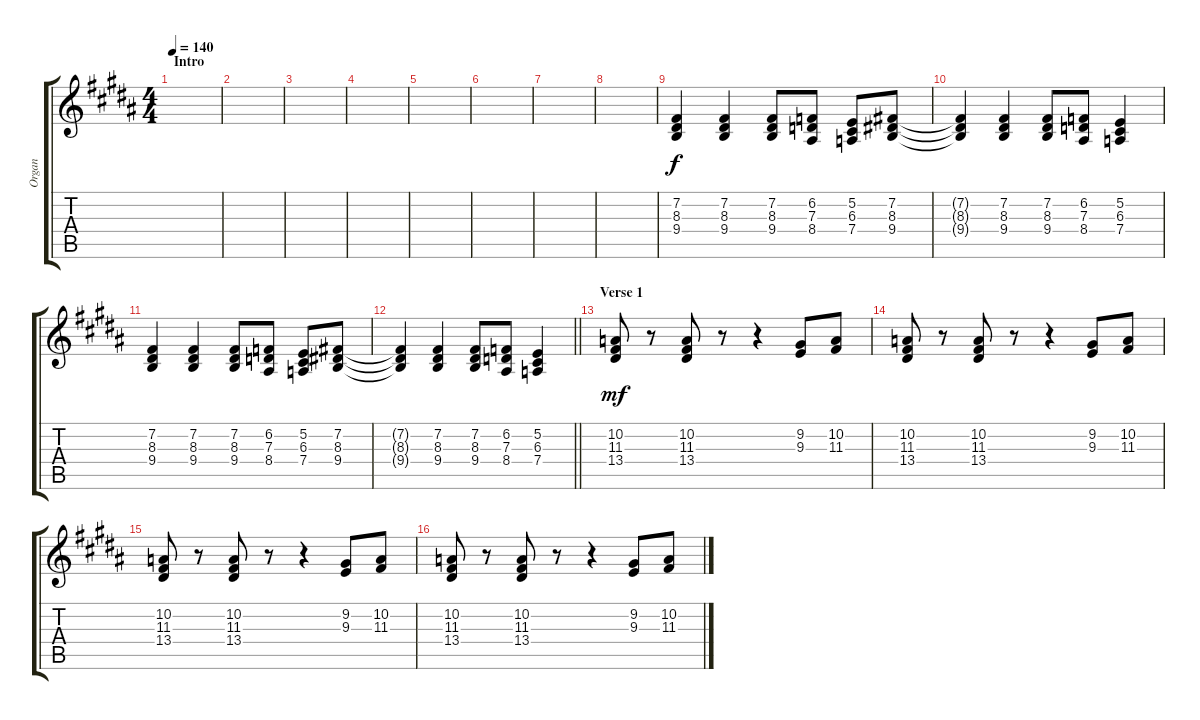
\track ("Organ" "Organ") {instrument drawbarorgan bank 255}
\staff {score tabs}
\tuning (E4 B3 G3 D3 A2 E2) {hide}
\ts (4 4)
\section ("" "Intro")
\tempo 140
\clef g2
\ks b
|
|
|
|
|
|
|
|
(7.2 8.3 9.4).4 (7.2 8.3 9.4).4 (7.2 8.3 9.4).8 (6.2 7.3 8.4).8 (5.2 6.3 7.4).8 (7.2 8.3 9.4).8 |
(7.2{t} 8.3{t} 9.4{t}).4 (7.2 8.3 9.4).4 (7.2 8.3 9.4).8 (6.2 7.3 8.4).8 (5.2 6.3 7.4).4 |
(7.2 8.3 9.4).4 (7.2 8.3 9.4).4 (7.2 8.3 9.4).8 (6.2 7.3 8.4).8 (5.2 6.3 7.4).8 (7.2 8.3 9.4).8 |
\barLineRight lightlight
(7.2{t} 8.3{t} 9.4{t}).4 (7.2 8.3 9.4).4 (7.2 8.3 9.4).8 (6.2 7.3 8.4).8 (5.2 6.3 7.4).4 |
\section ("" "Verse 1")
(10.2 11.3 13.4).8{dy mf} r.8 (10.2 11.3 13.4).8 r.8 r.4 (9.2 9.3).8 (10.2 11.3).8 |
(10.2 11.3 13.4).8 r.8 (10.2 11.3 13.4).8 r.8 r.4 (9.2 9.3).8 (10.2 11.3).8 |
(10.2 11.3 13.4).8 r.8 (10.2 11.3 13.4).8 r.8 r.4 (9.2 9.3).8 (10.2 11.3).8 |
(10.2 11.3 13.4).8 r.8 (10.2 11.3 13.4).8 r.8 r.4 (9.2 9.3).8 (10.2 11.3).8
